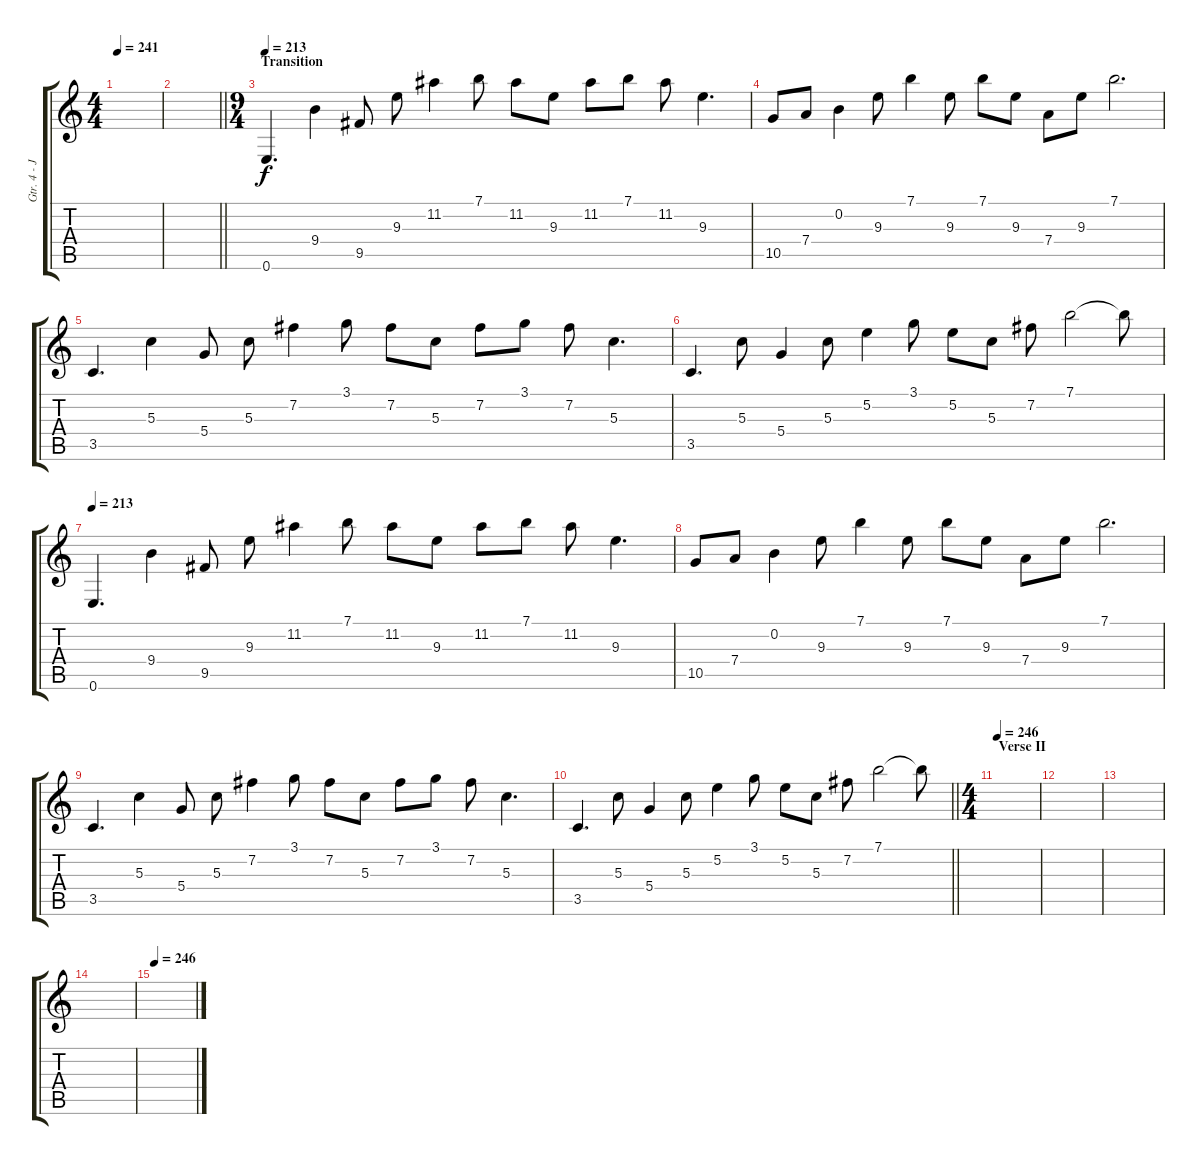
\track ("Gtr. 4 - Jason" "Gtr. 4 - J") {instrument electricguitarjazz}
\staff {score tabs}
\tuning (E4 B3 G3 D3 A2 E2) {hide}
\ts (4 4)
\tempo 241
\clef g2
\ks c
|
\barLineRight lightlight
|
\ts (9 4)
\section ("" "Transition")
\tempo 212
\tempo 213
0.6.4{d} 9.4.4 9.5.8 9.3.8 11.2.4 7.1.8 11.2.8 9.3.8 11.2.8 7.1.8 11.2.8 9.3.4{d} |
10.5.8 7.4.8 0.2.4 9.3.8 7.1.4 9.3.8 7.1.8 9.3.8 7.4.8 9.3.8 7.1.2{d} |
3.5.4{d} 5.3.4 5.4.8 5.3.8 7.2.4 3.1.8 7.2.8 5.3.8 7.2.8 3.1.8 7.2.8 5.3.4{d} |
3.5.4{d} 5.3.8 5.4.4 5.3.8 5.2.4 3.1.8 5.2.8 5.3.8 7.2.8 7.1.2 7.1{t}.8 |
\tempo 213
0.6.4{d} 9.4.4 9.5.8 9.3.8 11.2.4 7.1.8 11.2.8 9.3.8 11.2.8 7.1.8 11.2.8 9.3.4{d} |
10.5.8 7.4.8 0.2.4 9.3.8 7.1.4 9.3.8 7.1.8 9.3.8 7.4.8 9.3.8 7.1.2{d} |
3.5.4{d} 5.3.4 5.4.8 5.3.8 7.2.4 3.1.8 7.2.8 5.3.8 7.2.8 3.1.8 7.2.8 5.3.4{d} |
\barLineRight lightlight
3.5.4{d} 5.3.8 5.4.4 5.3.8 5.2.4 3.1.8 5.2.8 5.3.8 7.2.8 7.1.2 7.1{t}.8 |
\ts (4 4)
\section ("" "Verse II")
\tempo 246
|
|
|
|
\tempo 246
